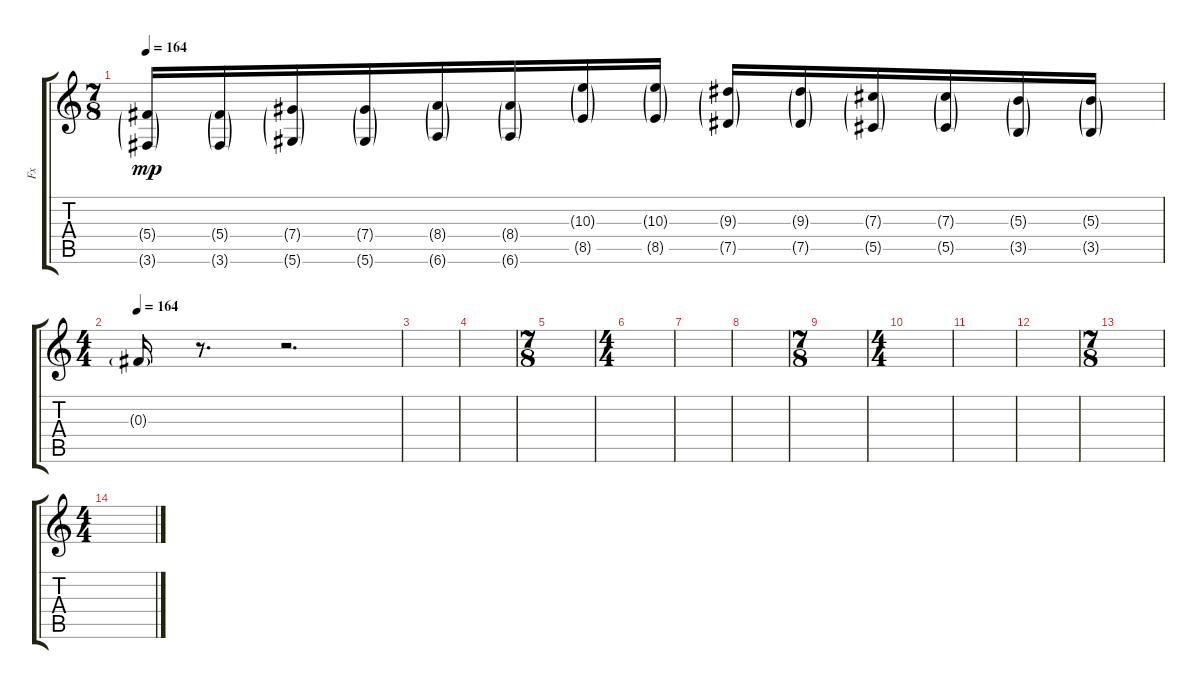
\track ("Fx" "Fx") {instrument electricbasspick}
\staff {score tabs}
\tuning (Eb4 Bb3 Gb3 Db3 Ab2 Eb2) {hide}
\ts (7 8)
\tempo 164
\tempo 151
\tempo 164
\clef g2
\ks c
(5.4{g} 3.6{g}).16{dy mp instrument electricbasspick} (5.4{g} 3.6{g}).16 (7.4{g} 5.6{g}).16 (7.4{g} 5.6{g}).16 (8.4{g} 6.6{g}).16 (8.4{g} 6.6{g}).16 (10.3{g} 8.5{g}).16 (10.3{g} 8.5{g}).16 (9.3{g} 7.5{g}).16 (9.3{g} 7.5{g}).16 (7.3{g} 5.5{g}).16 (7.3{g} 5.5{g}).16 (5.3{g} 3.5{g}).16 (5.3{g} 3.5{g}).16 |
\ts (4 4)
\tempo 164
0.3{g}.16 r.8{d} r.2{d} |
|
|
\ts (7 8)
|
\ts (4 4)
|
|
|
\ts (7 8)
|
\ts (4 4)
|
|
|
\ts (7 8)
|
\ts (4 4)
